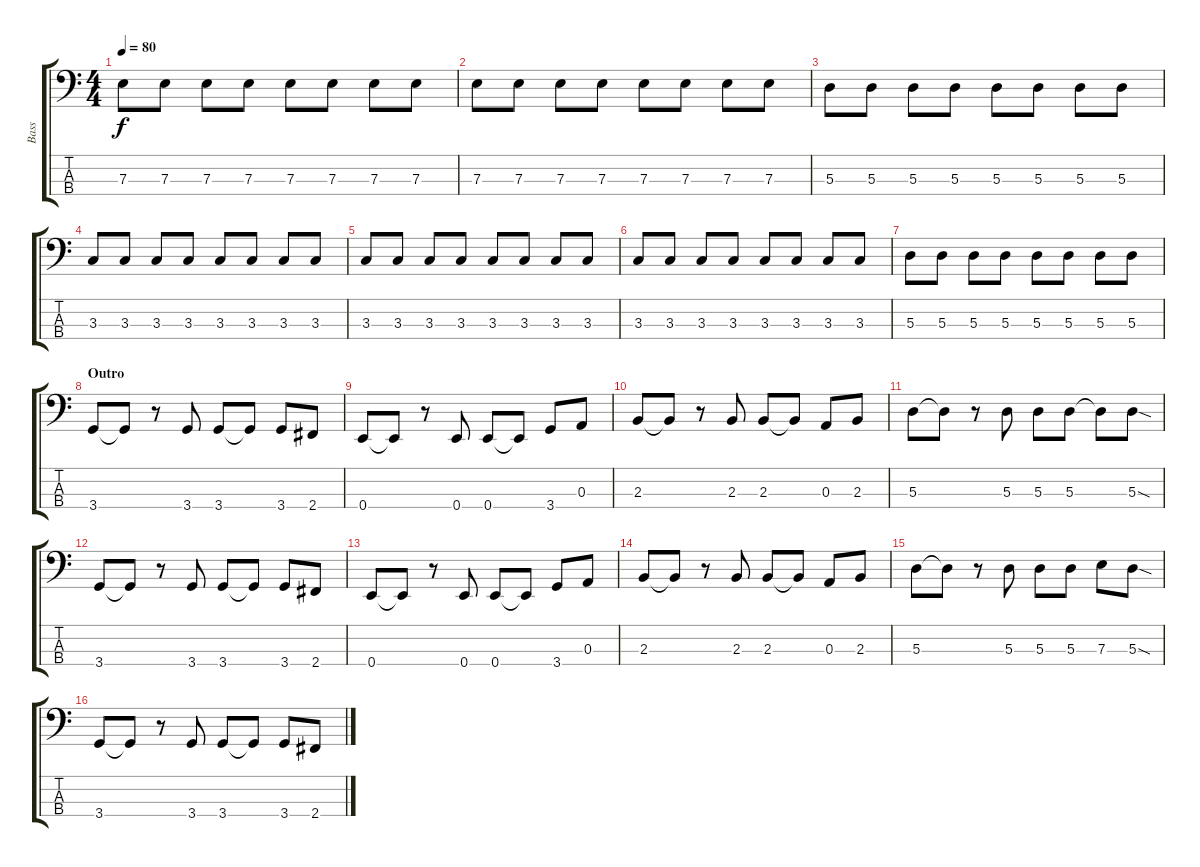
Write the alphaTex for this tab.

\track ("Bass" "Bass") {instrument electricbassfinger}
\staff {score tabs}
\tuning (G2 D2 A1 E1) {hide}
\ts (4 4)
\tempo 80
\clef f4
\ks c
7.3.8{dy f} 7.3.8 7.3.8 7.3.8 7.3.8 7.3.8 7.3.8 7.3.8 |
7.3.8 7.3.8 7.3.8 7.3.8 7.3.8 7.3.8 7.3.8 7.3.8 |
5.3.8 5.3.8 5.3.8 5.3.8 5.3.8 5.3.8 5.3.8 5.3.8 |
3.3.8 3.3.8 3.3.8 3.3.8 3.3.8 3.3.8 3.3.8 3.3.8 |
3.3.8 3.3.8 3.3.8 3.3.8 3.3.8 3.3.8 3.3.8 3.3.8 |
3.3.8 3.3.8 3.3.8 3.3.8 3.3.8 3.3.8 3.3.8 3.3.8 |
5.3.8 5.3.8 5.3.8 5.3.8 5.3.8 5.3.8 5.3.8 5.3.8 |
\section ("" "Outro")
3.4.8 3.4{t}.8 r.8 3.4.8 3.4.8 3.4{t}.8 3.4.8 2.4.8 |
0.4.8 0.4{t}.8 r.8 0.4.8 0.4.8 0.4{t}.8 3.4.8 0.3.8 |
2.3.8 2.3{t}.8 r.8 2.3.8 2.3.8 2.3{t}.8 0.3.8 2.3.8 |
5.3.8 5.3{t}.8 r.8 5.3.8 5.3.8 5.3.8 5.3{t}.8 5.3{sod}.8 |
3.4.8 3.4{t}.8 r.8 3.4.8 3.4.8 3.4{t}.8 3.4.8 2.4.8 |
0.4.8 0.4{t}.8 r.8 0.4.8 0.4.8 0.4{t}.8 3.4.8 0.3.8 |
2.3.8 2.3{t}.8 r.8 2.3.8 2.3.8 2.3{t}.8 0.3.8 2.3.8 |
5.3.8 5.3{t}.8 r.8 5.3.8 5.3.8 5.3.8 7.3.8 5.3{sod}.8 |
3.4.8 3.4{t}.8 r.8 3.4.8 3.4.8 3.4{t}.8 3.4.8 2.4.8
